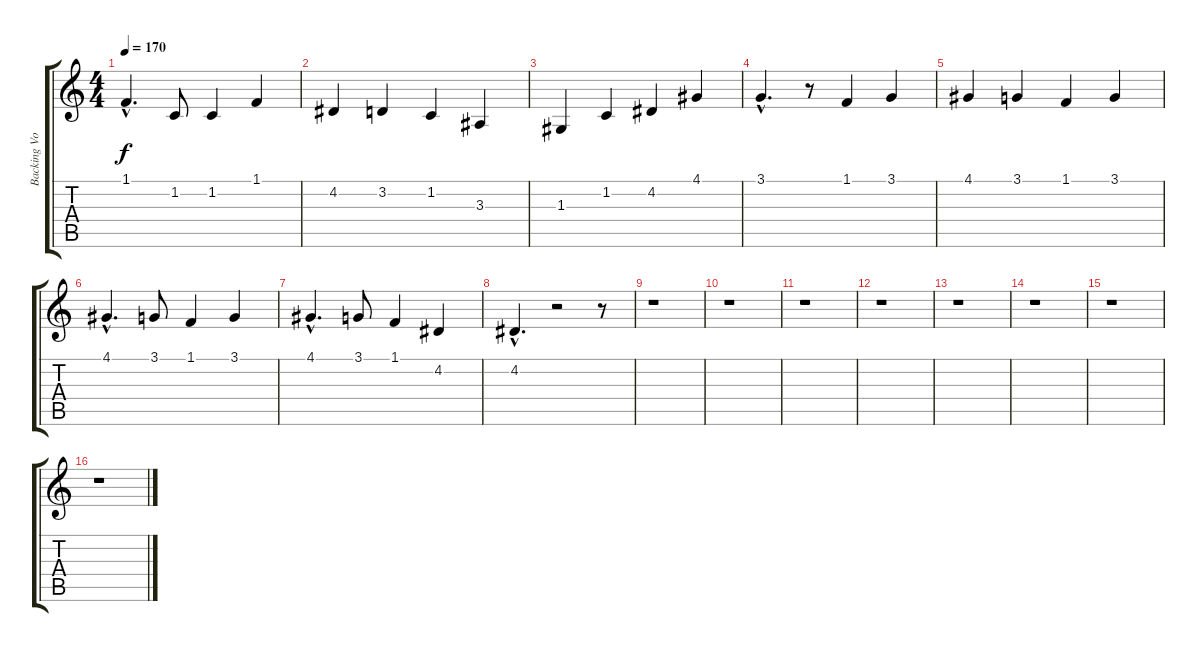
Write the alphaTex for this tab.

\track ("Backing Vocals Left" "Backing Vo") {instrument choiraahs}
\staff {score tabs}
\tuning (E4 B3 G3 D3 A2 E2) {hide}
\ts (4 4)
\tempo 170
\clef g2
\ks c
1.1{hac}.4{d dy f} 1.2.8 1.2.4 1.1.4 |
4.2.4 3.2.4 1.2.4 3.3.4 |
1.3.4 1.2.4 4.2.4 4.1.4 |
3.1{hac}.4{d} r.8 1.1.4 3.1.4 |
4.1.4 3.1.4 1.1.4 3.1.4 |
4.1{hac}.4{d} 3.1.8 1.1.4 3.1.4 |
4.1{hac}.4{d} 3.1.8 1.1.4 4.2.4 |
4.2{hac}.4{d} r.2 r.8 |
r.1 |
r.1 |
r.1 |
r.1 |
r.1 |
r.1 |
r.1 |
r.1
